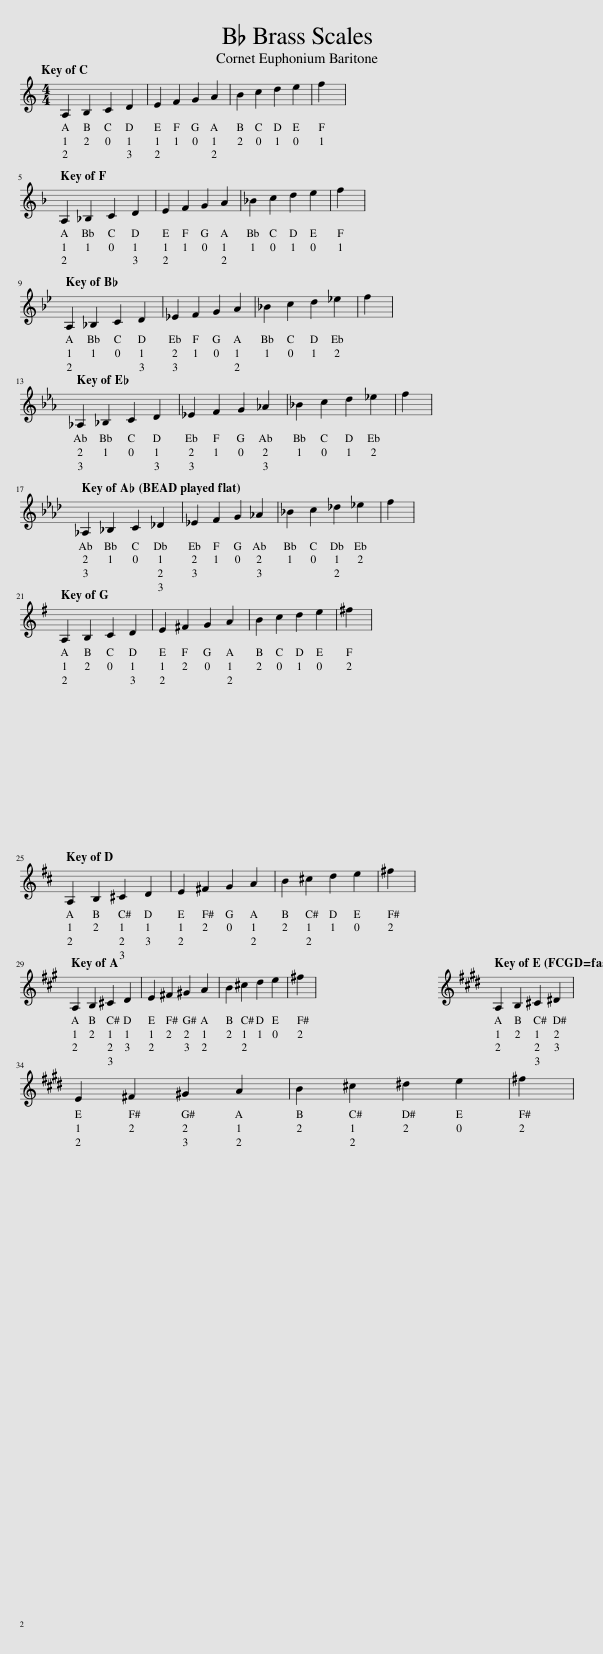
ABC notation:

X:1
L:1/8
Q:1/4=120
M:4/4
I:linebreak $
K:C
V:1 treble
V:1
 A,2 B,2 C2 D2 | E2 F2 G2 A2 | B2 c2 d2 e2 | f2 |$[K:F][Q:1/4=120] A,2 _B,2 C2 D2 | %5
 E2 F2 G2 A2 | _B2 c2 d2 e2 | f2 |$[K:Bb][Q:1/4=120] A,2 _B,2 C2 D2 | _E2 F2 G2 A2 | %10
 _B2 c2 d2 _e2 | f2 |$[K:Eb][Q:1/4=120] _A,2 _B,2 C2 D2 | _E2 F2 G2 _A2 | _B2 c2 d2 _e2 | %15
 f2 |$[K:Ab][Q:1/4=120] _A,2 _B,2 C2 _D2 | _E2 F2 G2 _A2 | _B2 c2 _d2 _e2 | f2 |$ %20
[K:G][Q:1/4=120] A,2 B,2 C2 D2 | E2 ^F2 G2 A2 | B2 c2 d2 e2 | ^f2 |$[K:D][Q:1/4=120] A,2 B,2 ^C2 D2 | %25
 E2 ^F2 G2 A2 | B2 ^c2 d2 e2 | ^f2 |$[K:A][Q:1/4=120] A,2 B,2 ^C2 D2 | E2 ^F2 ^G2 A2 | %30
 B2 ^c2 d2 e2 | ^f2 |[K:E][Q:1/4=120] A,2 B,2 ^C2 ^D2 |$ E2 ^F2 ^G2 A2 | B2 ^c2 ^d2 e2 | %35
 ^f2 | %36
